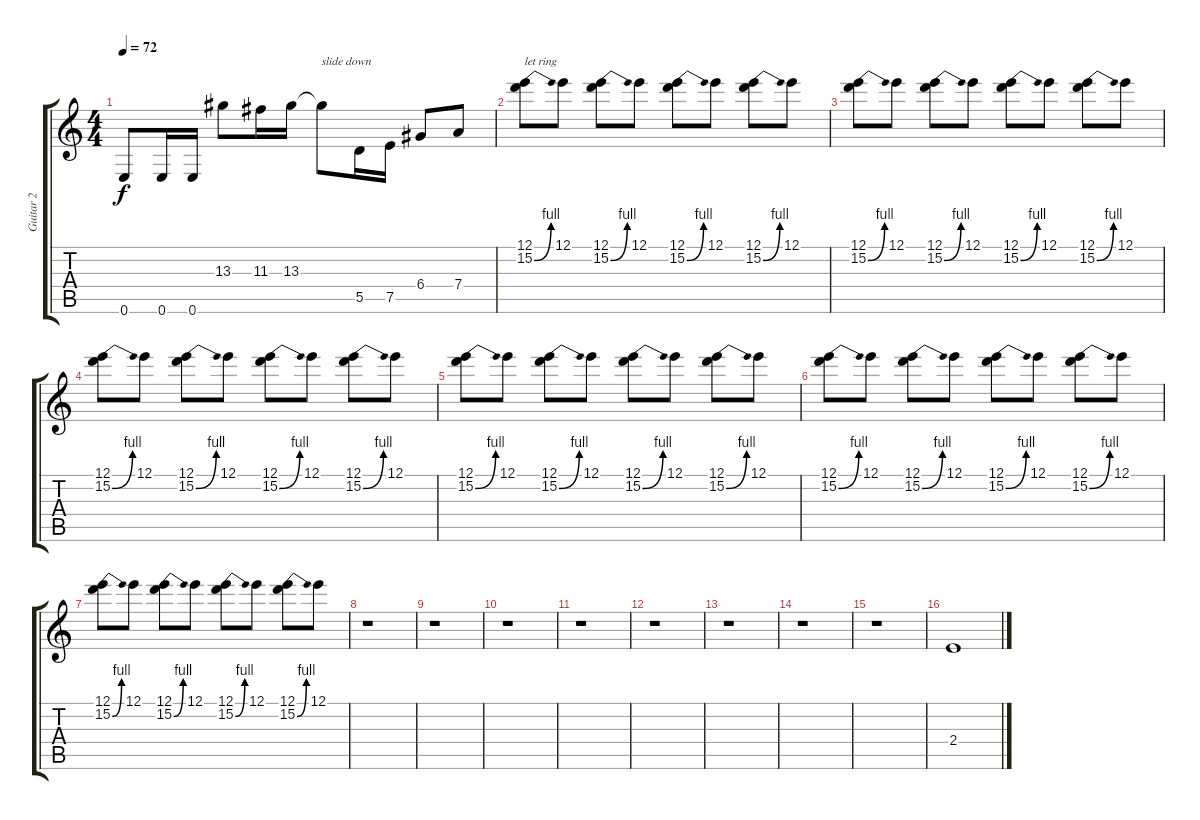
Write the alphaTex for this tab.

\track ("Guitar 2" "Guitar 2") {instrument overdrivenguitar}
\staff {score tabs}
\tuning (E4 B3 G3 D3 A2 E2) {hide}
\ts (4 4)
\tempo 72
\clef g2
\ks c
0.6.8{dy f} 0.6.16 0.6.16 13.3.8 11.3.16 13.3.16 13.3{t}.8{txt "slide down"} 5.5.16 7.5.16 6.4.8 7.4.8 |
(12.1 15.2{be (bend 0 0 60 4)}).8{txt "let ring"} 12.1.8 (12.1 15.2{be (bend 0 0 60 4)}).8 12.1.8 (12.1 15.2{be (bend 0 0 60 4)}).8 12.1.8 (12.1 15.2{be (bend 0 0 60 4)}).8 12.1.8 |
(12.1 15.2{be (bend 0 0 60 4)}).8 12.1.8 (12.1 15.2{be (bend 0 0 60 4)}).8 12.1.8 (12.1 15.2{be (bend 0 0 60 4)}).8 12.1.8 (12.1 15.2{be (bend 0 0 60 4)}).8 12.1.8 |
(12.1 15.2{be (bend 0 0 60 4)}).8 12.1.8 (12.1 15.2{be (bend 0 0 60 4)}).8 12.1.8 (12.1 15.2{be (bend 0 0 60 4)}).8 12.1.8 (12.1 15.2{be (bend 0 0 60 4)}).8 12.1.8 |
(12.1 15.2{be (bend 0 0 60 4)}).8 12.1.8 (12.1 15.2{be (bend 0 0 60 4)}).8 12.1.8 (12.1 15.2{be (bend 0 0 60 4)}).8 12.1.8 (12.1 15.2{be (bend 0 0 60 4)}).8 12.1.8 |
(12.1 15.2{be (bend 0 0 60 4)}).8 12.1.8 (12.1 15.2{be (bend 0 0 60 4)}).8 12.1.8 (12.1 15.2{be (bend 0 0 60 4)}).8 12.1.8 (12.1 15.2{be (bend 0 0 60 4)}).8 12.1.8 |
(12.1 15.2{be (bend 0 0 60 4)}).8 12.1.8 (12.1 15.2{be (bend 0 0 60 4)}).8 12.1.8 (12.1 15.2{be (bend 0 0 60 4)}).8 12.1.8 (12.1 15.2{be (bend 0 0 60 4)}).8 12.1.8 |
r.1 |
r.1 |
r.1 |
r.1 |
r.1 |
r.1 |
r.1 |
r.1 |
2.4.1
